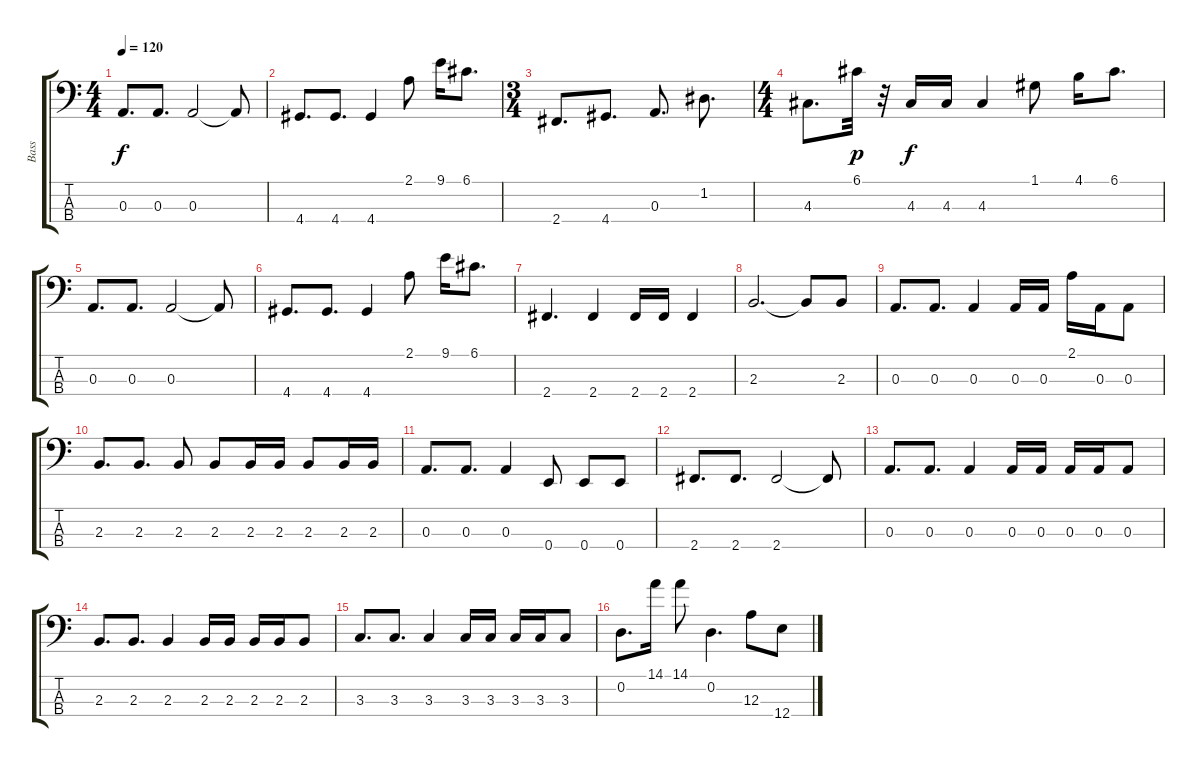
\track ("Bass" "Bass") {instrument electricbassfinger}
\staff {score tabs}
\tuning (G2 D2 A1 E1) {hide}
\ts (4 4)
\tempo 120
\clef f4
\ks c
0.3.8{d dy f} 0.3.8{d} 0.3.2 0.3{t}.8 |
4.4.8{d} 4.4.8{d} 4.4.4 2.1.8 9.1.16 6.1.8{d} |
\ts (3 4)
2.4.8{d} 4.4.8{d} 0.3.8{d} 1.2.8{d} |
\ts (4 4)
4.3.8{d} 6.1.32{dy p} r.32 4.3.16{dy f} 4.3.16 4.3.4 1.1.8 4.1.16 6.1.8{d} |
0.3.8{d} 0.3.8{d} 0.3.2 0.3{t}.8 |
4.4.8{d} 4.4.8{d} 4.4.4 2.1.8 9.1.16 6.1.8{d} |
2.4.4{d} 2.4.4 2.4.16 2.4.16 2.4.4 |
2.3.2{d} 2.3{t}.8 2.3.8 |
0.3.8{d} 0.3.8{d} 0.3.4 0.3.16 0.3.16 2.1.16 0.3.16 0.3.8 |
2.3.8{d} 2.3.8{d} 2.3.8 2.3.8 2.3.16 2.3.16 2.3.8 2.3.16 2.3.16 |
0.3.8{d} 0.3.8{d} 0.3.4 0.4.8 0.4.8 0.4.8 |
2.4.8{d} 2.4.8{d} 2.4.2 2.4{t}.8 |
0.3.8{d} 0.3.8{d} 0.3.4 0.3.16 0.3.16 0.3.16 0.3.16 0.3.8 |
2.3.8{d} 2.3.8{d} 2.3.4 2.3.16 2.3.16 2.3.16 2.3.16 2.3.8 |
3.3.8{d} 3.3.8{d} 3.3.4 3.3.16 3.3.16 3.3.16 3.3.16 3.3.8 |
0.2.8{d} 14.1.16 14.1.8 0.2.4{d} 12.3.8 12.4.8
